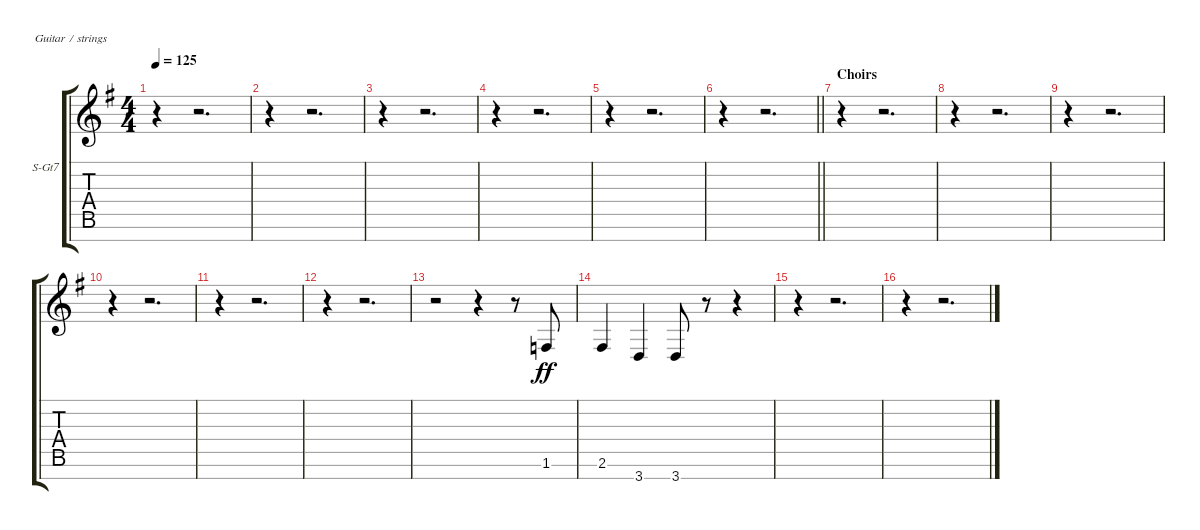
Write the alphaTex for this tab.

\bracketExtendMode groupsimilarinstruments
\firstSystemTrackNameOrientation horizontal
\otherSystemsTrackNameOrientation horizontal
\track ("Keyboard 5 - Brat/Shagrath" "S-Gt7") {instrument trombone}
\staff {score tabs}
\tuning (E4 B3 G3 D3 A2 E2 B1)
\displaytranspose 12
\ts (4 4)
\tempo 125
\clef g2
\ks g
r.4{dy f} r.2{d} |
r.4 r.2{d} |
r.4 r.2{d} |
r.4 r.2{d} |
r.4 r.2{d} |
\barLineRight lightlight
r.4 r.2{d} |
\section ("" "Choirs")
r.4 r.2{d} |
r.4 r.2{d} |
r.4 r.2{d} |
r.4 r.2{d} |
r.4 r.2{d} |
r.4 r.2{d} |
r.2 r.4 r.8 1.6.8{dy ff} |
2.6.4 3.7.4 3.7.8 r.8 r.4 |
r.4 r.2{d} |
r.4 r.2{d}
